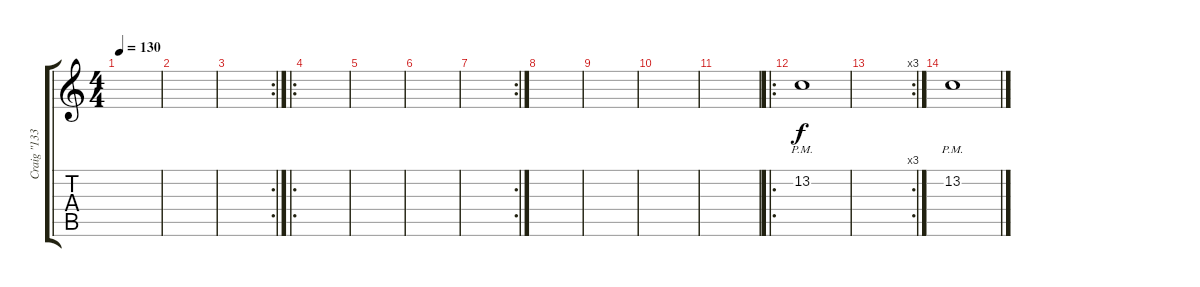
\track ("Craig \"133\"" "Craig \"133") {instrument lead2sawtooth}
\staff {score tabs}
\tuning (E4 B3 G3 D3 A2 E2) {hide}
\ts (4 4)
\tempo 130
\clef g2
\ks c
|
|
\rc 2
|
\ro
|
|
|
\rc 2
|
|
|
|
|
\ro
13.2{pm}.1 |
\rc 3
|
13.2{pm}.1
